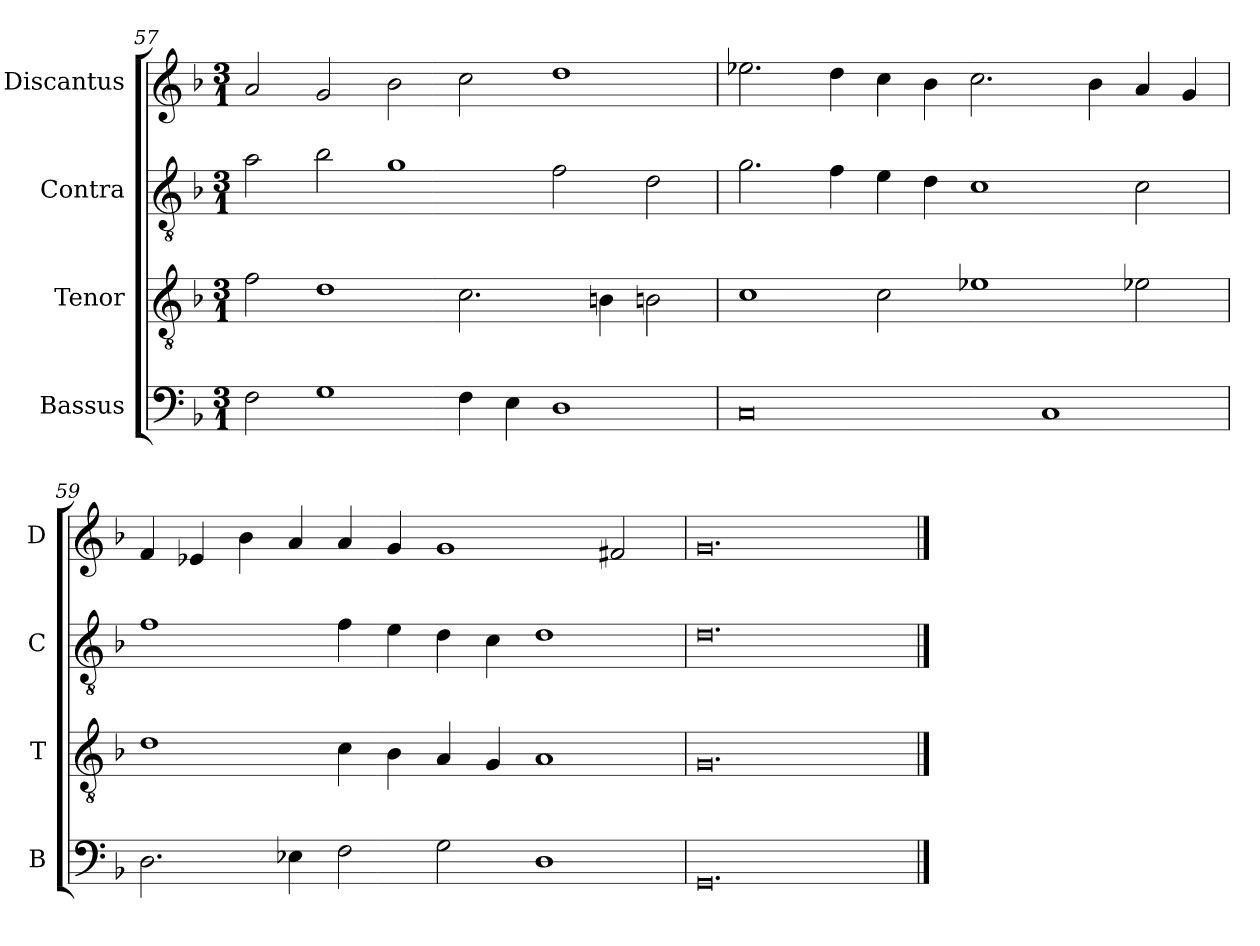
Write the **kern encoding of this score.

**kern	**kern	**kern	**kern
*part4	*part3	*part2	*part1
*staff4	*staff3	*staff2	*staff1
*I"Bassus	*I"Tenor	*I"Contra	*I"Discantus
*I'B	*I'T	*I'C	*I'D
*clefF4	*clefGv2	*clefGv2	*clefG2
*k[b-]	*k[b-]	*k[b-]	*k[b-]
*M3/1	*M3/1	*M3/1	*M3/1
=57	=57	=57	=57
2F\	2f\	2a\	2a/
1G	1d	2b-\	2g/
.	.	1g	2b-\
4F\	2.c\	.	2cc\
4E\	.	.	.
1D	.	2f\	1dd
.	4Bn\	.	.
.	2Bn\	2d\	.
=58	=58	=58	=58
0C	1c	2.g\	2.ee-X\
.	.	4f\	4dd\
.	2c\	4e\	4cc\
.	.	4d\	4b-\
.	1e-X	1c	2.cc\
1C	.	.	.
.	.	.	4b-\
.	2e-X\	2c\	4a/
.	.	.	4g/
=59	=59	=59	=59
2.D\	1d	1f	4f/
.	.	.	4e-X/
.	.	.	4b-\
4E-X\	.	.	4a/
2F\	4c\	4f\	4a/
.	4B-\	4e\	4g/
2G\	4A/	4d\	1g
.	4G/	4c\	.
1D	1A	1d	.
.	.	.	2f#X/
=60	=60	=60	=60
0.GG	0.G	0.d	0.g
==	==	==	==
*-	*-	*-	*-
